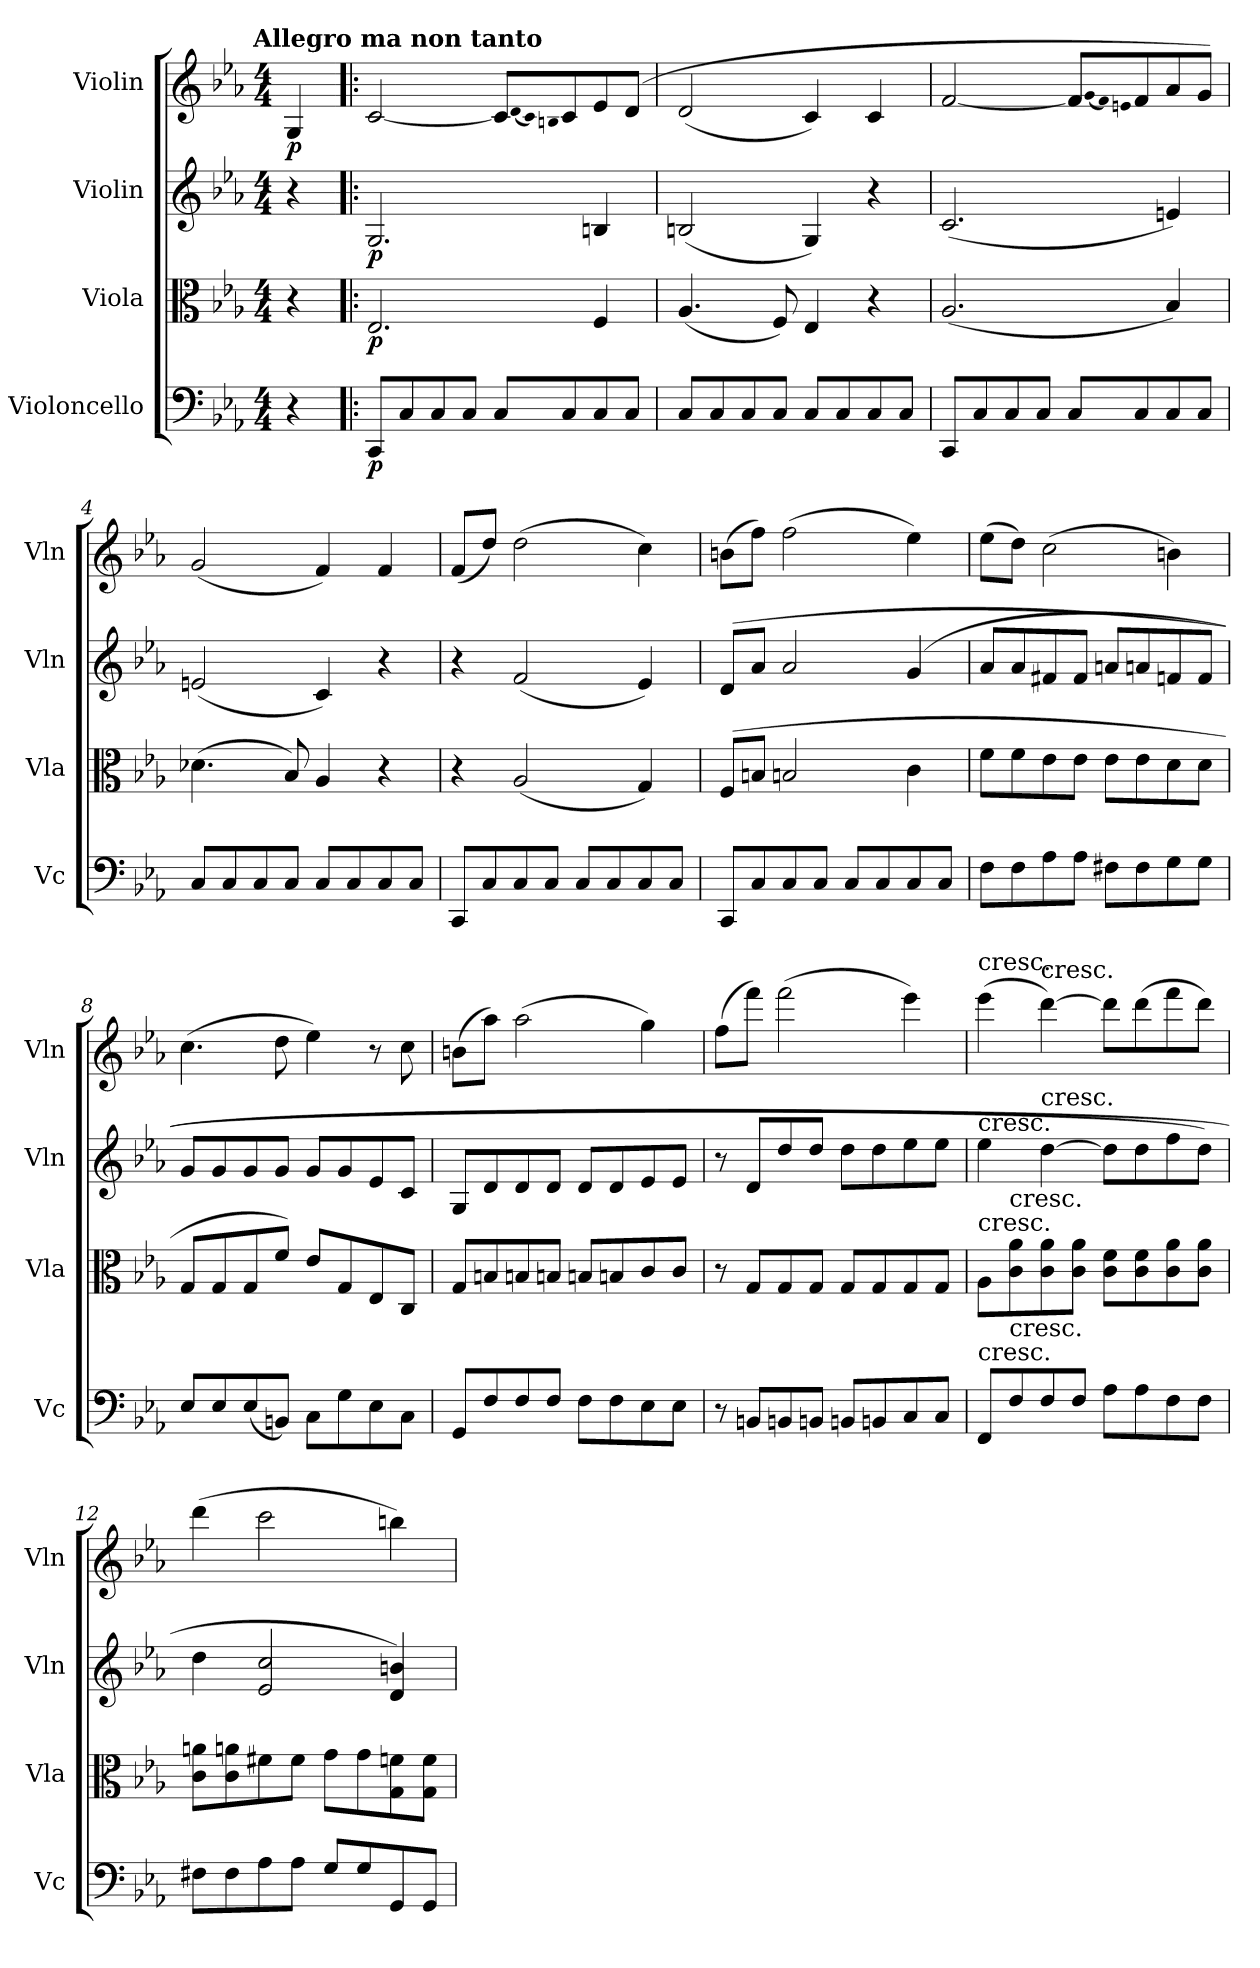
**kern	**dynam	**kern	**dynam	**kern	**dynam	**kern	**dynam
*part4	*part4	*part3	*part3	*part2	*part2	*part1	*part1
*staff4	*staff4	*staff3	*staff3	*staff2	*staff2	*staff1	*staff1
*I"Violoncello	*	*I"Viola	*	*I"Violin	*	*I"Violin	*
*I'Vc	*	*I'Vla	*	*I'Vln	*	*I'Vln	*
*clefF4	*	*clefC3	*	*clefG2	*	*clefG2	*
*k[b-e-a-]	*	*k[b-e-a-]	*	*k[b-e-a-]	*	*k[b-e-a-]	*
*c:	*	*c:	*	*c:	*	*c:	*
!!LO:TX:omd:t=Allegro ma non tanto
*M4/4	*	*M4/4	*	*M4/4	*	*M4/4	*
*MM132	*	*MM132	*	*MM132	*	*MM132	*
=	=	=	=	=	=	=	=
4r	.	4r	.	4r	.	4G/	p
=1!|:	=1!|:	=1!|:	=1!|:	=1!|:	=1!|:	=1!|:	=1!|:
8CC/L	p	2.E-/	p	2.G/	p	[2c/	.
8C/	.	.	.	.	.	.	.
8C/	.	.	.	.	.	.	.
8C/J	.	.	.	.	.	.	.
8C/L	.	.	.	.	.	8c/L]	.
.	.	.	.	.	.	(qd	.
.	.	.	.	.	.	qc)	.
.	.	.	.	.	.	qBn	.
8C/	.	.	.	.	.	8c/	.
8C/	.	4F/	.	4Bn/	.	8e-/	.
8C/J	.	.	.	.	.	(8d/J	.
=2	=2	=2	=2	=2	=2	=2	=2
8C/L	.	(4.A-/	.	(2Bn/	.	(2d/	.
8C/	.	.	.	.	.	.	.
8C/	.	.	.	.	.	.	.
8C/J	.	8F/)	.	.	.	.	.
8C/L	.	4E-/	.	4G/)	.	4c/)	.
8C/	.	.	.	.	.	.	.
8C/	.	4r	.	4r	.	4c/	.
8C/J	.	.	.	.	.	.	.
=3	=3	=3	=3	=3	=3	=3	=3
8CC/L	.	(2.A-/	.	(2.c/	.	[2f/	.
8C/	.	.	.	.	.	.	.
8C/	.	.	.	.	.	.	.
8C/J	.	.	.	.	.	.	.
8C/L	.	.	.	.	.	8f/L]	.
.	.	.	.	.	.	(qg	.
.	.	.	.	.	.	qf)	.
.	.	.	.	.	.	qen	.
8C/	.	.	.	.	.	8f/	.
8C/	.	4B-/)	.	4en/)	.	8a-/	.
8C/J	.	.	.	.	.	8g/J)	.
=4	=4	=4	=4	=4	=4	=4	=4
8C/L	.	(4.d-X\	.	(2en/	.	(2g/	.
8C/	.	.	.	.	.	.	.
8C/	.	.	.	.	.	.	.
8C/J	.	8B-/)	.	.	.	.	.
8C/L	.	4A-/	.	4c/)	.	4f/)	.
8C/	.	.	.	.	.	.	.
8C/	.	4r	.	4r	.	4f/	.
8C/J	.	.	.	.	.	.	.
=5	=5	=5	=5	=5	=5	=5	=5
8CC/L	.	4r	.	4r	.	(8f/L	.
8C/	.	.	.	.	.	8dd/J)	.
8C/	.	(2A-/	.	(2f/	.	(2dd\	.
8C/J	.	.	.	.	.	.	.
8C/L	.	.	.	.	.	.	.
8C/	.	.	.	.	.	.	.
8C/	.	4G/)	.	4e-/)	.	4cc\)	.
8C/J	.	.	.	.	.	.	.
=6	=6	=6	=6	=6	=6	=6	=6
8CC/L	.	(8F/L	.	(8d/L	.	(8bn\L	.
8C/	.	8Bn/J	.	8a-/J	.	8ff\J)	.
8C/	.	2Bn/	.	2a-/	.	(2ff\	.
8C/J	.	.	.	.	.	.	.
8C/L	.	.	.	.	.	.	.
8C/	.	.	.	.	.	.	.
8C/	.	4c\	.	(4g/	.	4ee-\)	.
8C/J	.	.	.	.	.	.	.
=7	=7	=7	=7	=7	=7	=7	=7
8F\L	.	8f\L	.	8a-/L	.	(8ee-\L	.
8F\	.	8f\	.	8a-/	.	8dd\J)	.
8A-\	.	8e-\	.	8f#X/	.	(2cc\	.
8A-\J	.	8e-\J	.	8f#/J	.	.	.
8F#X\L	.	8e-\L	.	8an/L	.	.	.
8F#\	.	8e-\	.	8an/	.	.	.
8G\	.	8d\	.	8fn/	.	4bn\)	.
8G\J	.	8d\J	.	8f/J	.	.	.
=8	=8	=8	=8	=8	=8	=8	=8
8E-/L	.	8G/L	.	8g/L	.	(4.cc\	.
8E-/	.	8G/	.	8g/	.	.	.
(8E-/	.	8G/	.	8g/	.	.	.
8BBn/J)	.	8f/J)	.	8g/J	.	8dd\	.
8C\L	.	8e-/L	.	8g/L	.	4ee-\)	.
8G\	.	8G/	.	8g/	.	.	.
8E-\	.	8E-/	.	8e-/	.	8r	.
8C\J	.	8C/J	.	8c/J	.	8cc\	.
=9	=9	=9	=9	=9	=9	=9	=9
8GG/L	.	8G/L	.	8G/L	.	(8bn\L	.
8F/	.	8Bn/	.	8d/	.	8aa-\J)	.
8F/	.	8Bn/	.	8d/	.	(2aa-\	.
8F/J	.	8Bn/J	.	8d/J	.	.	.
8F\L	.	8Bn/L	.	8d/L	.	.	.
8F\	.	8Bn/	.	8d/	.	.	.
8E-\	.	8c/	.	8e-/	.	4gg\)	.
8E-\J	.	8c/J	.	8e-/J	.	.	.
=10	=10	=10	=10	=10	=10	=10	=10
8r	.	8r	.	8r	.	(8ff\L	.
8BBn/L	.	8G/L	.	8d/L	.	8fff\J)	.
8BBn/	.	8G/	.	8dd/	.	(2fff\	.
8BBn/J	.	8G/J	.	8dd/J	.	.	.
8BBn/L	.	8G/L	.	8dd\L	.	.	.
8BBn/	.	8G/	.	8dd\	.	.	.
8C/	.	8G/	.	8ee-\	.	4eee-\)	.
8C/J	.	8G/J	.	8ee-\J	.	.	.
=11	=11	=11	=11	=11	=11	=11	=11
!	!	!	!	!	!	!LO:TX:t=cresc.	!
!	!	!	!	!LO:TX:t=cresc.	!	!	!
!	!	!LO:TX:t=cresc.	!	!	!	!	!
!LO:TX:t=cresc.	!	!	!	!	!	!	!
8FF/L	.	8A-\L	.	4ee-\	.	(4eee-\	.
!	!	!LO:TX:t=cresc.	!	!	!	!	!
!LO:TX:t=cresc.	!	!	!	!	!	!	!
8F/	.	8c\ 8a-\	.	.	.	.	.
!	!	!	!	!	!	!LO:TX:t=cresc.	!
!	!	!	!	!LO:TX:t=cresc.	!	!	!
8F/	.	8c\ 8a-\	.	[4dd\	.	[4ddd\)	.
8F/J	.	8c\ 8a-\J	.	.	.	.	.
8A-\L	.	8c\ 8f\L	.	8dd\L]	.	8ddd\L]	.
8A-\	.	8c\ 8f\	.	8dd\	.	(8ddd\	.
8F\	.	8c\ 8a-\	.	8ff\	.	8fff\	.
8F\J	.	8c\ 8a-\J	.	8dd\J)	.	8ddd\J)	.
=12	=12	=12	=12	=12	=12	=12	=12
8F#X\L	.	8c\ 8an\L	.	4dd\	.	(4ddd\	.
8F#\	.	8c\ 8an\	.	.	.	.	.
8A-\	.	8f#X\	.	2e-/ 2cc/	.	2ccc\	.
8A-\J	.	8f#\J	.	.	.	.	.
8G/L	.	8g\L	.	.	.	.	.
8G/	.	8g\	.	.	.	.	.
8GG/	.	8G\ 8fn\	.	4d/ 4bn/)	.	4bbn\)	.
8GG/J	.	8G\ 8f\J	.	.	.	.	.
=	=	=	=	=	=	=	=
*-	*-	*-	*-	*-	*-	*-	*-
